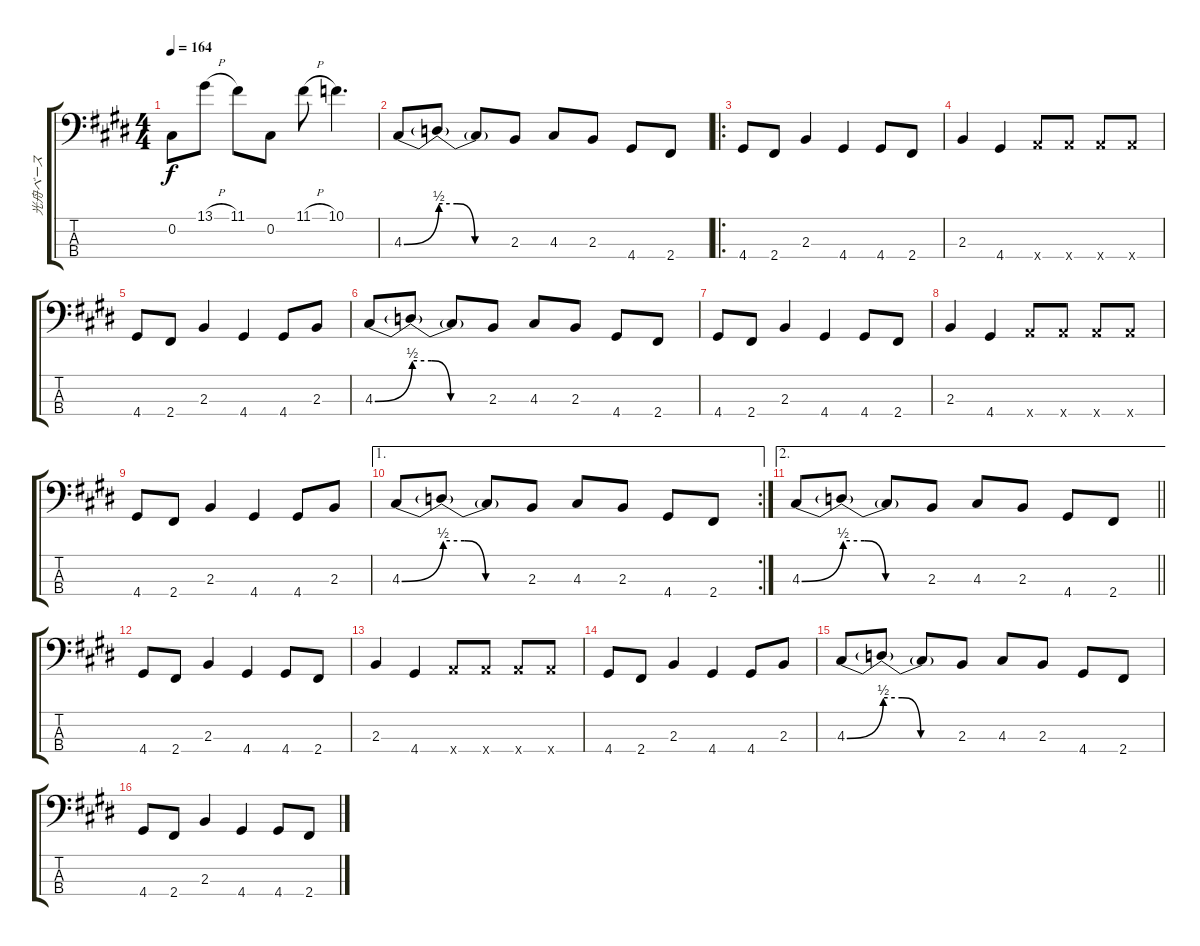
\track ("光舟ベース" "光舟ベース") {instrument acousticguitarsteel}
\staff {score tabs}
\tuning (G2 Db2 A1 E1) {hide}
\ts (4 4)
\tempo 164
\clef f4
\ks e
0.2.8{dy f} 13.1{h}.8 11.1.8 0.2.8 11.1{h}.8 10.1.4{d} |
4.3{be (bend 0 0 60 2)}.8 4.3{be (custom 0 2 15 2 30 0 60 0) t}.8 4.3{t}.8 2.3.8 4.3.8 2.3.8 4.4.8 2.4.8 |
\ro
4.4.8 2.4.8 2.3.4 4.4.4 4.4.8 2.4.8 |
2.3.4 4.4.4 5.4{x}.8 5.4{x}.8 5.4{x}.8 5.4{x}.8 |
4.4.8 2.4.8 2.3.4 4.4.4 4.4.8 2.3.8 |
4.3{be (bend 0 0 60 2)}.8 4.3{be (custom 0 2 15 2 30 0 60 0) t}.8 4.3{t}.8 2.3.8 4.3.8 2.3.8 4.4.8 2.4.8 |
4.4.8 2.4.8 2.3.4 4.4.4 4.4.8 2.4.8 |
2.3.4 4.4.4 5.4{x}.8 5.4{x}.8 5.4{x}.8 5.4{x}.8 |
4.4.8 2.4.8 2.3.4 4.4.4 4.4.8 2.3.8 |
\ae 1
\rc 2
4.3{be (bend 0 0 60 2)}.8 4.3{be (custom 0 2 15 2 30 0 60 0) t}.8 4.3{t}.8 2.3.8 4.3.8 2.3.8 4.4.8 2.4.8 |
\ae 2
\barLineRight lightlight
4.3{be (bend 0 0 60 2)}.8 4.3{be (custom 0 2 15 2 30 0 60 0) t}.8 4.3{t}.8 2.3.8 4.3.8 2.3.8 4.4.8 2.4.8 |
4.4.8 2.4.8 2.3.4 4.4.4 4.4.8 2.4.8 |
2.3.4 4.4.4 5.4{x}.8 5.4{x}.8 5.4{x}.8 5.4{x}.8 |
4.4.8 2.4.8 2.3.4 4.4.4 4.4.8 2.3.8 |
4.3{be (bend 0 0 60 2)}.8 4.3{be (custom 0 2 15 2 30 0 60 0) t}.8 4.3{t}.8 2.3.8 4.3.8 2.3.8 4.4.8 2.4.8 |
4.4.8 2.4.8 2.3.4 4.4.4 4.4.8 2.4.8
